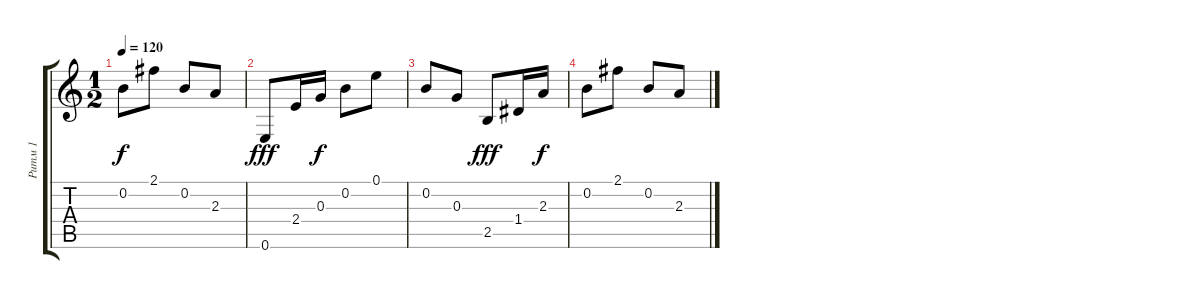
\track ("Ритм 1" "Ритм 1") {instrument acousticguitarsteel}
\staff {score tabs}
\tuning (E4 B3 G3 D3 A2 E2) {hide}
\ts (1 2)
\tempo 120
\clef g2
\ks c
0.2.8{dy f} 2.1.8 0.2.8 2.3.8 |
0.6.8{dy fff} 2.4.16 0.3.16{dy f} 0.2.8 0.1.8 |
0.2.8 0.3.8 2.5.8{dy fff} 1.4.16 2.3.16{dy f} |
0.2.8 2.1.8 0.2.8 2.3.8
